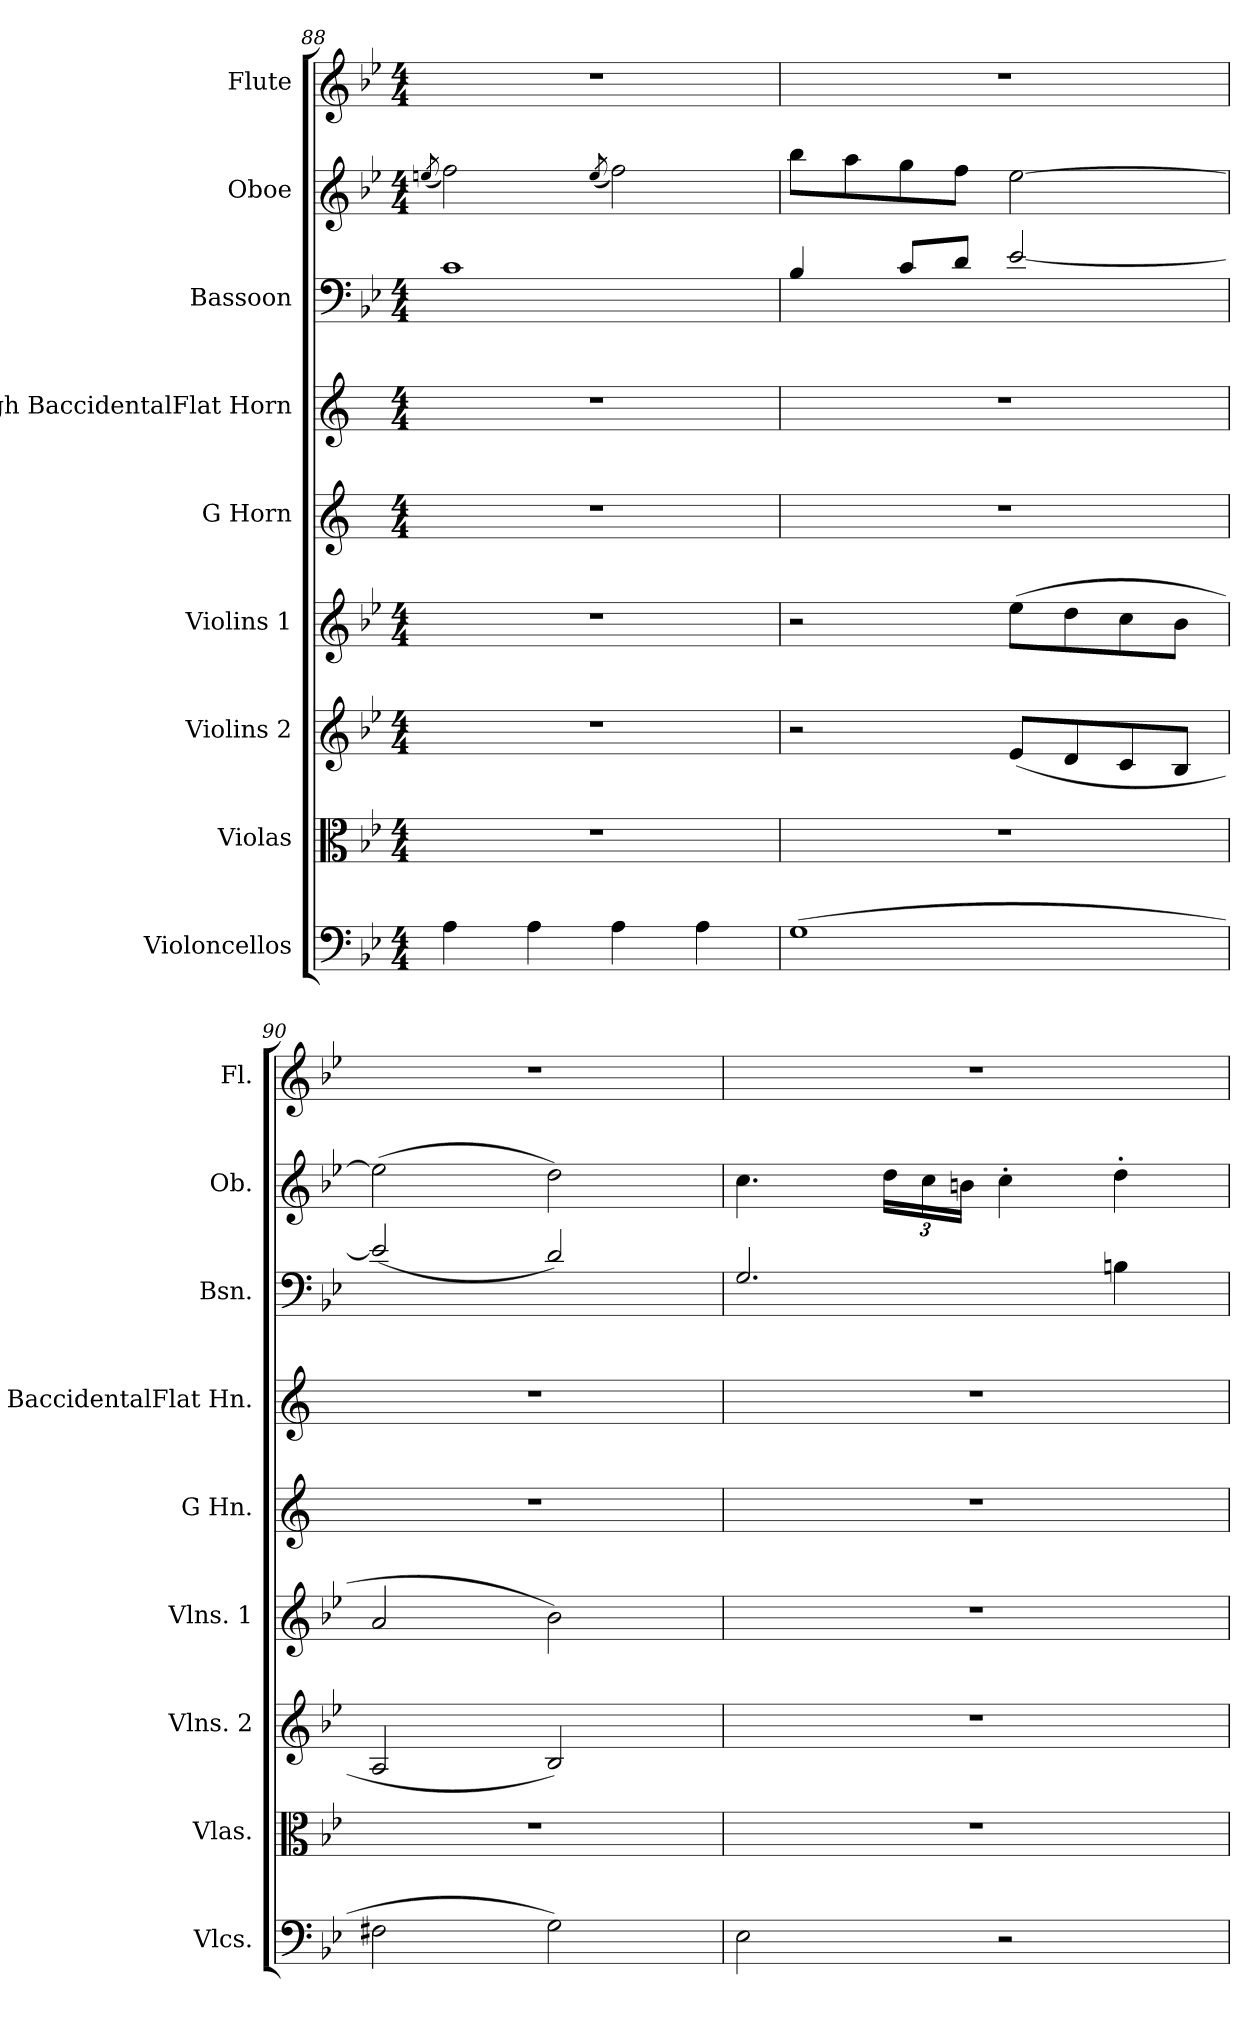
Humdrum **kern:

**kern	**kern	**kern	**kern	**kern	**kern	**kern	**kern	**kern
*part9	*part8	*part7	*part6	*part5	*part4	*part3	*part2	*part1
*staff9	*staff8	*staff7	*staff6	*staff5	*staff4	*staff3	*staff2	*staff1
*I"Violoncellos	*I"Violas	*I"Violins 2	*I"Violins 1	*I"G Horn	*I"High BaccidentalFlat Horn	*I"Bassoon	*I"Oboe	*I"Flute
*I'Vlcs.	*I'Vlas.	*I'Vlns. 2	*I'Vlns. 1	*I'G Hn.	*I'H. BaccidentalFlat Hn.	*I'Bsn.	*I'Ob.	*I'Fl.
*clefF4	*clefC3	*clefG2	*clefG2	*clefG2	*clefG2	*clefF4	*clefG2	*clefG2
*	*	*	*	*ITrd3c5	*ITrd1c2	*	*	*
*k[b-e-]	*k[b-e-]	*k[b-e-]	*k[b-e-]	*k[f#]	*k[b-e-]	*k[b-e-]	*k[b-e-]	*k[b-e-]
*M4/4	*M4/4	*M4/4	*M4/4	*M4/4	*M4/4	*M4/4	*M4/4	*M4/4
=88	=88	=88	=88	=88	=88	=88	=88	=88
.	.	.	.	.	.	.	(8qeen/	.
4A\	1r	1r	1r	1r	1r	1c	2ff\)	1r
4A\	.	.	.	.	.	.	.	.
.	.	.	.	.	.	.	(8qee/	.
4A\	.	.	.	.	.	.	2ff\)	.
4A\	.	.	.	.	.	.	.	.
!!LO:PB:g=z
=89	=89	=89	=89	=89	=89	=89	=89	=89
(1G	1r	2r	2r	1r	1r	4B-/	8bb-\L	1r
.	.	.	.	.	.	.	8aa\	.
.	.	.	.	.	.	8c/L	8gg\	.
.	.	.	.	.	.	8d/J	8ff\J	.
.	.	(8e-/L	(8ee-\L	.	.	[2e-/	[2ee-\	.
.	.	8d/	8dd\	.	.	.	.	.
.	.	8c/	8cc\	.	.	.	.	.
.	.	8B-/J	8b-\J	.	.	.	.	.
=90	=90	=90	=90	=90	=90	=90	=90	=90
2F#X\	1r	2A/	2a/	1r	1r	(2e-/]	(2ee-\]	1r
2G\)	.	2B-/)	2b-\)	.	.	2d/)	2dd\)	.
=91	=91	=91	=91	=91	=91	=91	=91	=91
2E-\	1r	1r	1r	1r	1r	2.G/	4.cc\	1r
*	*	*	*	*	*	*	*Xbrackettup	*
.	.	.	.	.	.	.	24dd\LL	.
.	.	.	.	.	.	.	24cc\	.
.	.	.	.	.	.	.	24bn\JJ	.
2r	.	.	.	.	.	.	4cc'\	.
.	.	.	.	.	.	4Bn\	4dd'\	.
=	=	=	=	=	=	=	=	=
*-	*-	*-	*-	*-	*-	*-	*-	*-
